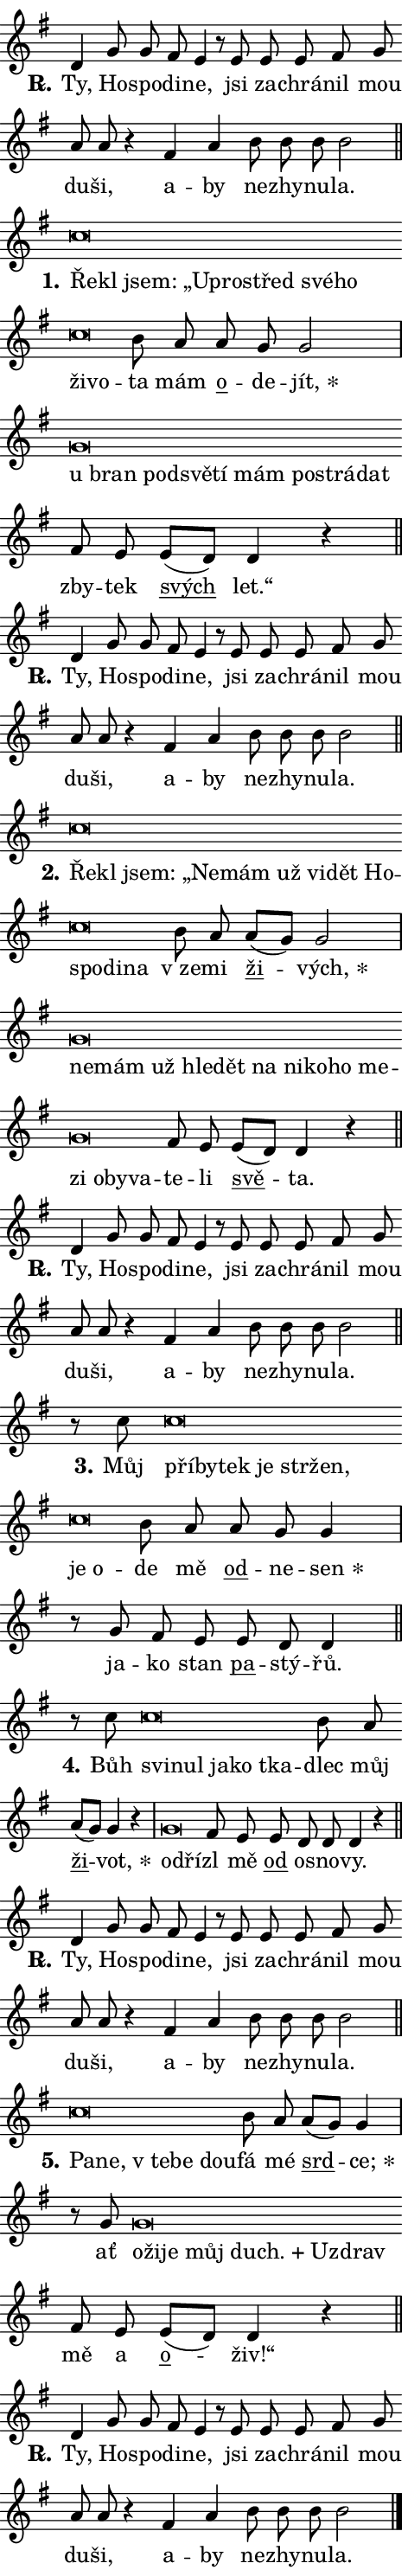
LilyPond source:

\version "2.24.0"
\header { tagline = "" }
\paper {
  indent = 0\cm
  top-margin = 0\cm
  right-margin = 0.13\cm % to fit lyric hyphens
  bottom-margin = 0\cm
  left-margin = 0\cm
  paper-width = 8\cm
  page-breaking = #ly:one-page-breaking
  system-system-spacing.basic-distance = #11
  score-system-spacing.basic-distance = #11
  ragged-last = ##f
}


%% Author: Thomas Morley
%% https://lists.gnu.org/archive/html/lilypond-user/2020-05/msg00002.html
#(define (line-position grob)
"Returns position of @var[grob} in current system:
   @code{'start}, if at first time-step
   @code{'end}, if at last time-step
   @code{'middle} otherwise
"
  (let* ((col (ly:item-get-column grob))
         (ln (ly:grob-object col 'left-neighbor))
         (rn (ly:grob-object col 'right-neighbor))
         (col-to-check-left (if (ly:grob? ln) ln col))
         (col-to-check-right (if (ly:grob? rn) rn col))
         (break-dir-left
           (and
             (ly:grob-property col-to-check-left 'non-musical #f)
             (ly:item-break-dir col-to-check-left)))
         (break-dir-right
           (and
             (ly:grob-property col-to-check-right 'non-musical #f)
             (ly:item-break-dir col-to-check-right))))
        (cond ((eqv? 1 break-dir-left) 'start)
              ((eqv? -1 break-dir-right) 'end)
              (else 'middle))))

#(define (tranparent-at-line-position vctor)
  (lambda (grob)
  "Relying on @code{line-position} select the relevant enry from @var{vctor}.
Used to determine transparency,"
    (case (line-position grob)
      ((end) (not (vector-ref vctor 0)))
      ((middle) (not (vector-ref vctor 1)))
      ((start) (not (vector-ref vctor 2))))))

noteHeadBreakVisibility =
#(define-music-function (break-visibility)(vector?)
"Makes @code{NoteHead}s transparent relying on @var{break-visibility}"
#{
  \override NoteHead.transparent =
    #(tranparent-at-line-position break-visibility)
#})

#(define delete-ledgers-for-transparent-note-heads
  (lambda (grob)
    "Reads whether a @code{NoteHead} is transparent.
If so this @code{NoteHead} is removed from @code{'note-heads} from
@var{grob}, which is supposed to be @code{LedgerLineSpanner}.
As a result ledgers are not printed for this @code{NoteHead}"
    (let* ((nhds-array (ly:grob-object grob 'note-heads))
           (nhds-list
             (if (ly:grob-array? nhds-array)
                 (ly:grob-array->list nhds-array)
                 '()))
           ;; Relies on the transparent-property being done before
           ;; Staff.LedgerLineSpanner.after-line-breaking is executed.
           ;; This is fragile ...
           (to-keep
             (remove
               (lambda (nhd)
                 (ly:grob-property nhd 'transparent #f))
               nhds-list)))
      ;; TODO find a better method to iterate over grob-arrays, similiar
      ;; to filter/remove etc for lists
      ;; For now rebuilt from scratch
      (set! (ly:grob-object grob 'note-heads)  '())
      (for-each
        (lambda (nhd)
          (ly:pointer-group-interface::add-grob grob 'note-heads nhd))
        to-keep))))

squashNotes = {
  \override NoteHead.X-extent = #'(-0.2 . 0.2)
  \override NoteHead.Y-extent = #'(-0.75 . 0)
  \override NoteHead.stencil =
    #(lambda (grob)
       (let ((pos (ly:grob-property grob 'staff-position)))
         (begin
           (if (< pos -7) (display "ERROR: Lower brevis then expected\n") (display ""))
           (if (<= pos -6) ly:text-interface::print ly:note-head::print))))
}
unSquashNotes = {
  \revert NoteHead.X-extent
  \revert NoteHead.Y-extent
  \revert NoteHead.stencil
}

hideNotes = \noteHeadBreakVisibility #begin-of-line-visible
unHideNotes = \noteHeadBreakVisibility #all-visible

% work-around for resetting accidentals
% https://lilypond.org/doc/v2.23/Documentation/notation/displaying-rhythms#unmetered-music
cadenzaMeasure = {
  \cadenzaOff
  \partial 1024 s1024
  \cadenzaOn
}

#(define-markup-command (accent layout props text) (markup?)
  "Underline accented syllable"
  (interpret-markup layout props
    #{\markup \override #'(offset . 4.3) \underline { #text }#}))

responsum = \markup \concat {
  "R" \hspace #-1.05 \path #0.1 #'((moveto 0 0.07) (lineto 0.9 0.8)) \hspace #0.05 "."
}

spaceSize = #0.6828661417322834 % exact space size for TeX Gyre Schola

\layout {
  \context {
    \Staff
    \remove "Time_signature_engraver"
    \override LedgerLineSpanner.after-line-breaking = #delete-ledgers-for-transparent-note-heads
  }
  \context {
    \Lyrics {
      \override LyricSpace.minimum-distance = \spaceSize
      \override LyricText.font-name = #"TeX Gyre Schola"
      \override LyricText.font-size = 1
      \override StanzaNumber.font-name = #"TeX Gyre Schola Bold"
      \override StanzaNumber.font-size = 1
    }
  }
  \context {
    \Score 
    \override NoteHead.text =
      #(lambda (grob) 
        (let ((pos (ly:grob-property grob 'staff-position)))
          #{\markup {
            \combine
              \halign #-0.55 \raise #(if (= pos -6) 0 0.5) \override #'(thickness . 2) \draw-line #'(3.2 . 0)
              \musicglyph "noteheads.sM1"
          }#}))
  }
}

% magnetic-lyrics.ily
%
%   written by
%     Jean Abou Samra <jean@abou-samra.fr>
%     Werner Lemberg <wl@gnu.org>
%
%   adapted by
%     Jiri Hon <jiri.hon@gmail.com>
%
% Version 2022-Apr-15

% https://www.mail-archive.com/lilypond-user@gnu.org/msg149350.html

#(define (Left_hyphen_pointer_engraver context)
   "Collect syllable-hyphen-syllable occurrences in lyrics and store
them in properties.  This engraver only looks to the left.  For
example, if the lyrics input is @code{foo -- bar}, it does the
following.

@itemize @bullet
@item
Set the @code{text} property of the @code{LyricHyphen} grob between
@q{foo} and @q{bar} to @code{foo}.

@item
Set the @code{left-hyphen} property of the @code{LyricText} grob with
text @q{foo} to the @code{LyricHyphen} grob between @q{foo} and
@q{bar}.
@end itemize

Use this auxiliary engraver in combination with the
@code{lyric-@/text::@/apply-@/magnetic-@/offset!} hook."
   (let ((hyphen #f)
         (text #f))
     (make-engraver
      (acknowledgers
       ((lyric-syllable-interface engraver grob source-engraver)
        (set! text grob)))
      (end-acknowledgers
       ((lyric-hyphen-interface engraver grob source-engraver)
        ;(when (not (grob::has-interface grob 'lyric-space-interface))
          (set! hyphen grob)));)
      ((stop-translation-timestep engraver)
       (when (and text hyphen)
         (ly:grob-set-object! text 'left-hyphen hyphen))
       (set! text #f)
       (set! hyphen #f)))))

#(define (lyric-text::apply-magnetic-offset! grob)
   "If the space between two syllables is less than the value in
property @code{LyricText@/.details@/.squash-threshold}, move the right
syllable to the left so that it gets concatenated with the left
syllable.

Use this function as a hook for
@code{LyricText@/.after-@/line-@/breaking} if the
@code{Left_@/hyphen_@/pointer_@/engraver} is active."
   (let ((hyphen (ly:grob-object grob 'left-hyphen #f)))
     (when hyphen
       (let ((left-text (ly:spanner-bound hyphen LEFT)))
         (when (grob::has-interface left-text 'lyric-syllable-interface)
           (let* ((common (ly:grob-common-refpoint grob left-text X))
                  (this-x-ext (ly:grob-extent grob common X))
                  (left-x-ext
                   (begin
                     ;; Trigger magnetism for left-text.
                     (ly:grob-property left-text 'after-line-breaking)
                     (ly:grob-extent left-text common X)))
                  ;; `delta` is the gap width between two syllables.
                  (delta (- (interval-start this-x-ext)
                            (interval-end left-x-ext)))
                  (details (ly:grob-property grob 'details))
                  (threshold (assoc-get 'squash-threshold details 0.2)))
             (when (< delta threshold)
               (let* (;; We have to manipulate the input text so that
                      ;; ligatures crossing syllable boundaries are not
                      ;; disabled.  For languages based on the Latin
                      ;; script this is essentially a beautification.
                      ;; However, for non-Western scripts it can be a
                      ;; necessity.
                      (lt (ly:grob-property left-text 'text))
                      (rt (ly:grob-property grob 'text))
                      (is-space (grob::has-interface hyphen 'lyric-space-interface))
                      (space (if is-space " " ""))
                      (extra-delta (if is-space spaceSize 0))
                      ;; Append new syllable.
                      (ltrt-space (if (and (string? lt) (string? rt))
                                (string-append lt space rt)
                                (make-concat-markup (list lt space rt))))
                      ;; Right-align `ltrt` to the right side.
                      (ltrt-space-markup (grob-interpret-markup
                               grob
                               (make-translate-markup
                                (cons (interval-length this-x-ext) 0)
                                (make-right-align-markup ltrt-space)))))
                 (begin
                   ;; Don't print `left-text`.
                   (ly:grob-set-property! left-text 'stencil #f)
                   ;; Set text and stencil (which holds all collected
                   ;; syllables so far) and shift it to the left.
                   (ly:grob-set-property! grob 'text ltrt-space)
                   (ly:grob-set-property! grob 'stencil ltrt-space-markup)
                   (ly:grob-translate-axis! grob (- (- delta extra-delta)) X))))))))))


#(define (lyric-hyphen::displace-bounds-first grob)
   ;; Make very sure this callback isn't triggered too early.
   (let ((left (ly:spanner-bound grob LEFT))
         (right (ly:spanner-bound grob RIGHT)))
     (ly:grob-property left 'after-line-breaking)
     (ly:grob-property right 'after-line-breaking)
     (ly:lyric-hyphen::print grob)))

squashThreshold = #0.4

\layout {
  \context {
    \Lyrics
    \consists #Left_hyphen_pointer_engraver
    \override LyricText.after-line-breaking =
      #lyric-text::apply-magnetic-offset!
    \override LyricHyphen.stencil = #lyric-hyphen::displace-bounds-first
    \override LyricText.details.squash-threshold = \squashThreshold
    \override LyricHyphen.minimum-distance = 0
    \override LyricHyphen.minimum-length = \squashThreshold
  }
}

squashText = \override LyricText.details.squash-threshold = 9999
unSquashText = \override LyricText.details.squash-threshold = \squashThreshold

leftText = \override LyricText.self-alignment-X = #LEFT
unLeftText = \revert LyricText.self-alignment-X

starOffset = #(lambda (grob) 
                (let ((x_offset (ly:self-alignment-interface::aligned-on-x-parent grob)))
                  (if (= x_offset 0) 0 (+ x_offset 1.2))))

star = #(define-music-function (syllable)(string?)
"Append star separator at the end of a syllable"
#{
  \once \override LyricText.X-offset = #starOffset
  \lyricmode { \markup {
    #syllable
    \override #'((font-name . "TeX Gyre Schola Bold")) \hspace #0.2 \lower #0.65 \larger "*"
  } }
#})

starAccent = #(define-music-function (syllable)(string?)
"Append star separator at the end of a syllable and make accent"
#{
  \once \override LyricText.X-offset = #starOffset
  \lyricmode { \markup {
    \accent #syllable
    \override #'((font-name . "TeX Gyre Schola Bold")) \hspace #0.2 \lower #0.65 \larger "*"
  } }
#})

breath = #(define-music-function (syllable)(string?)
"Append breathing indicator at the end of a syllable"
#{
  \lyricmode { \markup { #syllable "+" } }
#})

optionalBreath = #(define-music-function (syllable)(string?)
"Append optional breathing indicator at the end of a syllable"
#{
  \lyricmode { \markup { #syllable "(+)" } }
#})


\score {
    <<
        \new Voice = "melody" { \cadenzaOn \key g \major \relative { d'4 g8 g fis e4 r8 e8 \bar "" e e \bar "" fis g \bar "" a a r4 \bar "" fis a b8 b b b2 \cadenzaMeasure \bar "||" \break } }
        \new Lyrics \lyricsto "melody" { \lyricmode { \set stanza = \responsum
Ty, Ho -- spo -- di -- ne, jsi za -- chrá -- nil mou du -- ši, a -- by ne -- zhy -- nu -- la. } }
    >>
    \layout {}
}

\score {
    <<
        \new Voice = "melody" { \cadenzaOn \key g \major \relative { \squashNotes c''\breve*1/16 \hideNotes \breve*1/16 \bar "" \breve*1/16 \bar "" \breve*1/16 \bar "" \breve*1/16 \bar "" \breve*1/16 \bar "" \breve*1/16 \bar "" \breve*1/16 \bar "" \breve*1/16 \breve*1/16 \bar "" \unHideNotes \unSquashNotes b8 a \bar "" a g g2 \cadenzaMeasure \bar "|" \squashNotes g\breve*1/16 \hideNotes \breve*1/16 \bar "" \breve*1/16 \bar "" \breve*1/16 \bar "" \breve*1/16 \bar "" \breve*1/16 \bar "" \breve*1/16 \bar "" \breve*1/16 \breve*1/16 \bar "" \unHideNotes \unSquashNotes fis8 e \bar "" e[( d)] d4 r \cadenzaMeasure \bar "||" \break } }
        \new Lyrics \lyricsto "melody" { \lyricmode { \set stanza = "1."
\leftText Ře -- \squashText kl jsem: „U -- pro -- střed své -- ho ži -- vo -- \unLeftText \unSquashText ta mám \markup \accent o -- de -- \star jít, \leftText u \squashText bran pod -- svě -- tí mám po -- strá -- dat \unLeftText \unSquashText zby -- tek \markup \accent svých let.“ } }
    >>
    \layout {}
}

\score {
    <<
        \new Voice = "melody" { \cadenzaOn \key g \major \relative { d'4 g8 g fis e4 r8 e8 \bar "" e e \bar "" fis g \bar "" a a r4 \bar "" fis a b8 b b b2 \cadenzaMeasure \bar "||" \break } }
        \new Lyrics \lyricsto "melody" { \lyricmode { \set stanza = \responsum
Ty, Ho -- spo -- di -- ne, jsi za -- chrá -- nil mou du -- ši, a -- by ne -- zhy -- nu -- la. } }
    >>
    \layout {}
}

\score {
    <<
        \new Voice = "melody" { \cadenzaOn \key g \major \relative { \squashNotes c''\breve*1/16 \hideNotes \breve*1/16 \bar "" \breve*1/16 \bar "" \breve*1/16 \bar "" \breve*1/16 \bar "" \breve*1/16 \bar "" \breve*1/16 \bar "" \breve*1/16 \bar "" \breve*1/16 \bar "" \breve*1/16 \bar "" \breve*1/16 \breve*1/16 \bar "" \unHideNotes \unSquashNotes b8 a \bar "" a[( g)] g2 \cadenzaMeasure \bar "|" \squashNotes g\breve*1/16 \hideNotes \breve*1/16 \bar "" \breve*1/16 \bar "" \breve*1/16 \bar "" \breve*1/16 \bar "" \breve*1/16 \bar "" \breve*1/16 \bar "" \breve*1/16 \bar "" \breve*1/16 \bar "" \breve*1/16 \bar "" \breve*1/16 \bar "" \breve*1/16 \bar "" \breve*1/16 \breve*1/16 \bar "" \unHideNotes \unSquashNotes fis8 e \bar "" e[( d)] d4 r \cadenzaMeasure \bar "||" \break } }
        \new Lyrics \lyricsto "melody" { \lyricmode { \set stanza = "2."
\leftText Ře -- \squashText kl jsem: „Ne -- mám už vi -- dět Ho -- spo -- di -- na \unLeftText \unSquashText "v ze" -- mi \markup \accent ži -- \star vých, \leftText ne -- \squashText mám už hle -- dět na ni -- ko -- ho me -- zi o -- by -- va -- \unLeftText \unSquashText te -- li \markup \accent svě -- ta. } }
    >>
    \layout {}
}

\score {
    <<
        \new Voice = "melody" { \cadenzaOn \key g \major \relative { d'4 g8 g fis e4 r8 e8 \bar "" e e \bar "" fis g \bar "" a a r4 \bar "" fis a b8 b b b2 \cadenzaMeasure \bar "||" \break } }
        \new Lyrics \lyricsto "melody" { \lyricmode { \set stanza = \responsum
Ty, Ho -- spo -- di -- ne, jsi za -- chrá -- nil mou du -- ši, a -- by ne -- zhy -- nu -- la. } }
    >>
    \layout {}
}

\score {
    <<
        \new Voice = "melody" { \cadenzaOn \key g \major \relative { r8 c''8 \squashNotes c\breve*1/16 \hideNotes \breve*1/16 \bar "" \breve*1/16 \bar "" \breve*1/16 \bar "" \breve*1/16 \bar "" \breve*1/16 \bar "" \breve*1/16 \breve*1/16 \bar "" \unHideNotes \unSquashNotes b8 a \bar "" a g g4 \cadenzaMeasure \bar "|" r8 g fis8 e \bar "" e d d4 \cadenzaMeasure \bar "||" \break } }
        \new Lyrics \lyricsto "melody" { \lyricmode { \set stanza = "3."
Můj \leftText pří -- \squashText by -- tek je str -- žen, je o -- \unLeftText \unSquashText de mě \markup \accent od -- ne -- \star sen ja -- ko stan \markup \accent pa -- stý -- řů. } }
    >>
    \layout {}
}

\score {
    <<
        \new Voice = "melody" { \cadenzaOn \key g \major \relative { r8 c''8 \squashNotes c\breve*1/16 \hideNotes \breve*1/16 \bar "" \breve*1/16 \bar "" \breve*1/16 \breve*1/16 \bar "" \unHideNotes \unSquashNotes b8 a \bar "" a[( g)] g4 r \cadenzaMeasure \bar "|" \squashNotes g\breve*1/16 \hideNotes \breve*1/16 \bar "" \unHideNotes \unSquashNotes fis8 e \bar "" e d d d4 r \cadenzaMeasure \bar "||" \break } }
        \new Lyrics \lyricsto "melody" { \lyricmode { \set stanza = "4."
Bůh \leftText svi -- \squashText nul ja -- ko tka -- \unLeftText \unSquashText dlec můj \markup \accent ži -- \star vot, \leftText od -- \squashText ří -- \unLeftText \unSquashText zl mě \markup \accent od os -- no -- vy. } }
    >>
    \layout {}
}

\score {
    <<
        \new Voice = "melody" { \cadenzaOn \key g \major \relative { d'4 g8 g fis e4 r8 e8 \bar "" e e \bar "" fis g \bar "" a a r4 \bar "" fis a b8 b b b2 \cadenzaMeasure \bar "||" \break } }
        \new Lyrics \lyricsto "melody" { \lyricmode { \set stanza = \responsum
Ty, Ho -- spo -- di -- ne, jsi za -- chrá -- nil mou du -- ši, a -- by ne -- zhy -- nu -- la. } }
    >>
    \layout {}
}

\score {
    <<
        \new Voice = "melody" { \cadenzaOn \key g \major \relative { \squashNotes c''\breve*1/16 \hideNotes \breve*1/16 \bar "" \breve*1/16 \bar "" \breve*1/16 \breve*1/16 \bar "" \unHideNotes \unSquashNotes b8 a \bar "" a[( g)] g4 \cadenzaMeasure \bar "|" r8 g8 \squashNotes g\breve*1/16 \hideNotes \breve*1/16 \bar "" \breve*1/16 \bar "" \breve*1/16 \bar "" \breve*1/16 \bar "" \breve*1/16 \breve*1/16 \bar "" \unHideNotes \unSquashNotes fis8 e \bar "" e[( d)] d4 r \cadenzaMeasure \bar "||" \break } }
        \new Lyrics \lyricsto "melody" { \lyricmode { \set stanza = "5."
\leftText Pa -- \squashText ne, "v te" -- be dou -- \unLeftText \unSquashText fá mé \markup \accent srd -- \star ce; ať \leftText o -- \squashText ži -- je můj \breath "duch." Uz -- drav \unLeftText \unSquashText mě a \markup \accent o -- živ!“ } }
    >>
    \layout {}
}

\score {
    <<
        \new Voice = "melody" { \cadenzaOn \key g \major \relative { d'4 g8 g fis e4 r8 e8 \bar "" e e \bar "" fis g \bar "" a a r4 \bar "" fis a b8 b b b2 \cadenzaMeasure \bar "||" \break } \bar "|." }
        \new Lyrics \lyricsto "melody" { \lyricmode { \set stanza = \responsum
Ty, Ho -- spo -- di -- ne, jsi za -- chrá -- nil mou du -- ši, a -- by ne -- zhy -- nu -- la. } }
    >>
    \layout {}
}
